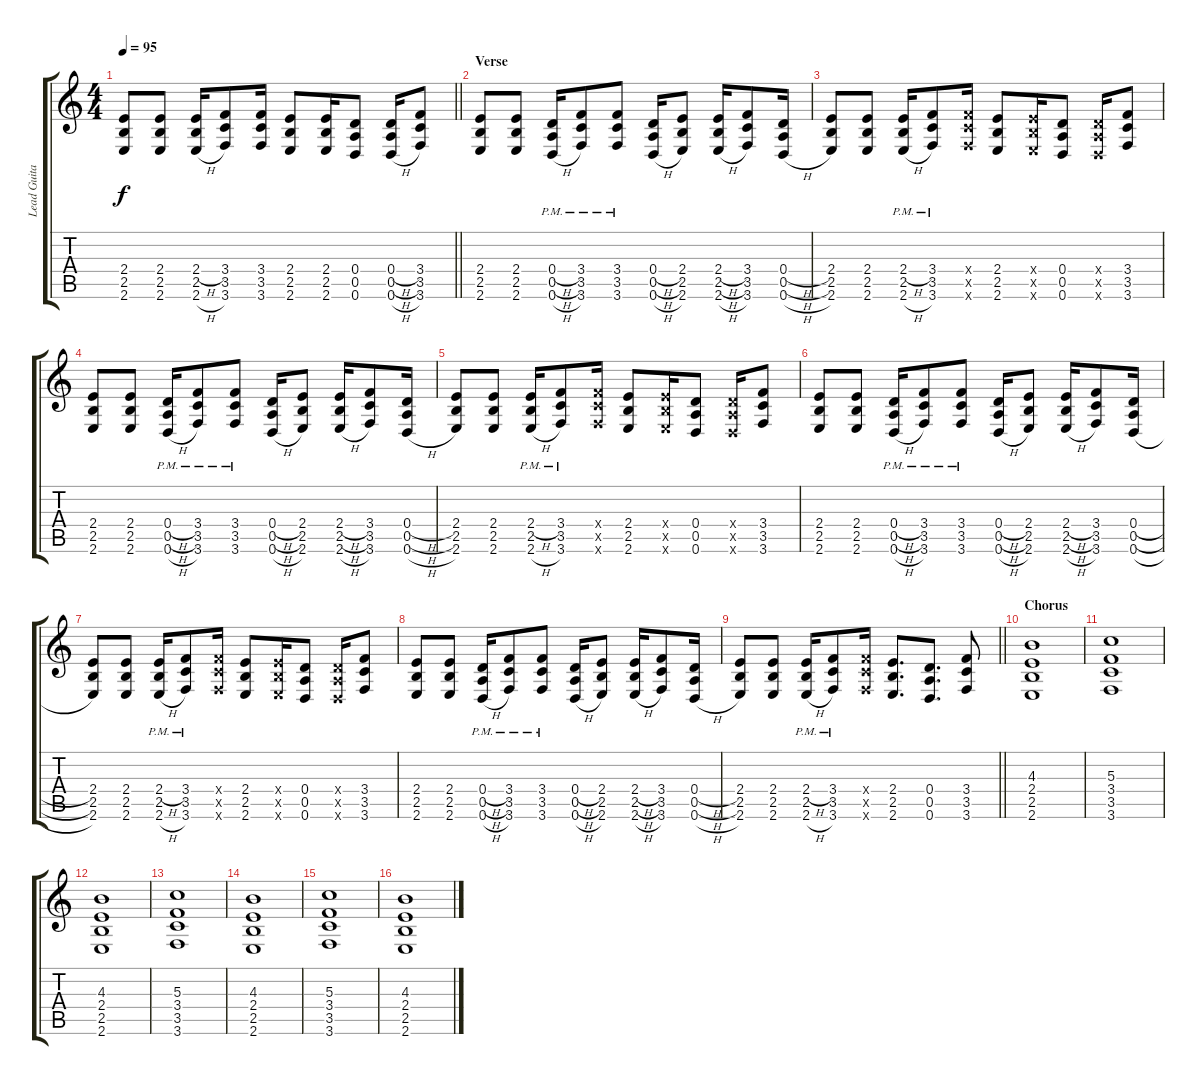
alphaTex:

\track ("Lead Guitar - Brad Delson" "Lead Guita") {instrument overdrivenguitar}
\staff {score tabs}
\tuning (E4 B3 G3 D3 A2 D2) {hide}
\ts (4 4)
\tempo 95
\clef g2
\barLineRight lightlight
\ks c
(2.4 2.5 2.6).8{dy f} (2.4 2.5 2.6).8 (2.4{h} 2.5 2.6{h}).16 (3.4 3.5 3.6).8 (3.4 3.5 3.6).16 (2.4 2.5 2.6).8 (2.4 2.5 2.6).16 (0.4 0.5 0.6).8 (0.4{h} 0.5{h} 0.6{h}).16 (3.4 3.5 3.6).8 |
\section ("" "Verse")
(2.4 2.5 2.6).8 (2.4 2.5 2.6).8 (0.4{h pm} 0.5{h pm} 0.6{h pm}).16 (3.4{pm} 3.5{pm} 3.6{pm}).8 (3.4{pm} 3.5{pm} 3.6{pm}).8 (0.4{h} 0.5{h} 0.6{h}).16 (2.4 2.5 2.6).8 (2.4{h} 2.5{h} 2.6{h}).16 (3.4 3.5 3.6).8 (0.4{h} 0.5{h} 0.6{h}).16 |
(2.4 2.5 2.6).8 (2.4 2.5 2.6).8 (2.4{h pm} 2.5{pm} 2.6{h pm}).16 (3.4{pm} 3.5{pm} 3.6{pm}).8 (3.4{x} 3.5{x} 3.6{x}).16 (2.4 2.5 2.6).8 (2.4{x} 2.5{x} 2.6{x}).16 (0.4 0.5 0.6).8 (0.4{x} 0.5{x} 0.6{x}).16 (3.4 3.5 3.6).8 |
(2.4 2.5 2.6).8 (2.4 2.5 2.6).8 (0.4{h pm} 0.5{h pm} 0.6{h pm}).16 (3.4{pm} 3.5{pm} 3.6{pm}).8 (3.4{pm} 3.5{pm} 3.6{pm}).8 (0.4{h} 0.5{h} 0.6{h}).16 (2.4 2.5 2.6).8 (2.4{h} 2.5{h} 2.6{h}).16 (3.4 3.5 3.6).8 (0.4{h} 0.5{h} 0.6{h}).16 |
(2.4 2.5 2.6).8 (2.4 2.5 2.6).8 (2.4{h pm} 2.5{pm} 2.6{h pm}).16 (3.4{pm} 3.5{pm} 3.6{pm}).8 (3.4{x} 3.5{x} 3.6{x}).16 (2.4 2.5 2.6).8 (2.4{x} 2.5{x} 2.6{x}).16 (0.4 0.5 0.6).8 (0.4{x} 0.5{x} 0.6{x}).16 (3.4 3.5 3.6).8 |
(2.4 2.5 2.6).8 (2.4 2.5 2.6).8 (0.4{h pm} 0.5{h pm} 0.6{h pm}).16 (3.4{pm} 3.5{pm} 3.6{pm}).8 (3.4{pm} 3.5{pm} 3.6{pm}).8 (0.4{h} 0.5{h} 0.6{h}).16 (2.4 2.5 2.6).8 (2.4{h} 2.5{h} 2.6{h}).16 (3.4 3.5 3.6).8 (0.4{h} 0.5{h} 0.6{h}).16 |
(2.4 2.5 2.6).8 (2.4 2.5 2.6).8 (2.4{h pm} 2.5{pm} 2.6{h pm}).16 (3.4{pm} 3.5{pm} 3.6{pm}).8 (3.4{x} 3.5{x} 3.6{x}).16 (2.4 2.5 2.6).8 (2.4{x} 2.5{x} 2.6{x}).16 (0.4 0.5 0.6).8 (0.4{x} 0.5{x} 0.6{x}).16 (3.4 3.5 3.6).8 |
(2.4 2.5 2.6).8 (2.4 2.5 2.6).8 (0.4{h pm} 0.5{h pm} 0.6{h pm}).16 (3.4{pm} 3.5{pm} 3.6{pm}).8 (3.4{pm} 3.5{pm} 3.6{pm}).8 (0.4{h} 0.5{h} 0.6{h}).16 (2.4 2.5 2.6).8 (2.4{h} 2.5{h} 2.6{h}).16 (3.4 3.5 3.6).8 (0.4{h} 0.5{h} 0.6{h}).16 |
\barLineRight lightlight
(2.4 2.5 2.6).8 (2.4 2.5 2.6).8 (2.4{h pm} 2.5{pm} 2.6{h pm}).16 (3.4{pm} 3.5{pm} 3.6{pm}).8 (3.4{x} 3.5{x} 3.6{x}).16 (2.4 2.5 2.6).8{d} (0.4 0.5 0.6).8{d} (3.4 3.5 3.6).8 |
\section ("" "Chorus")
(4.3 2.4 2.5 2.6).1 |
(5.3 3.4 3.5 3.6).1 |
(4.3 2.4 2.5 2.6).1 |
(5.3 3.4 3.5 3.6).1 |
(4.3 2.4 2.5 2.6).1 |
(5.3 3.4 3.5 3.6).1 |
(4.3 2.4 2.5 2.6).1
